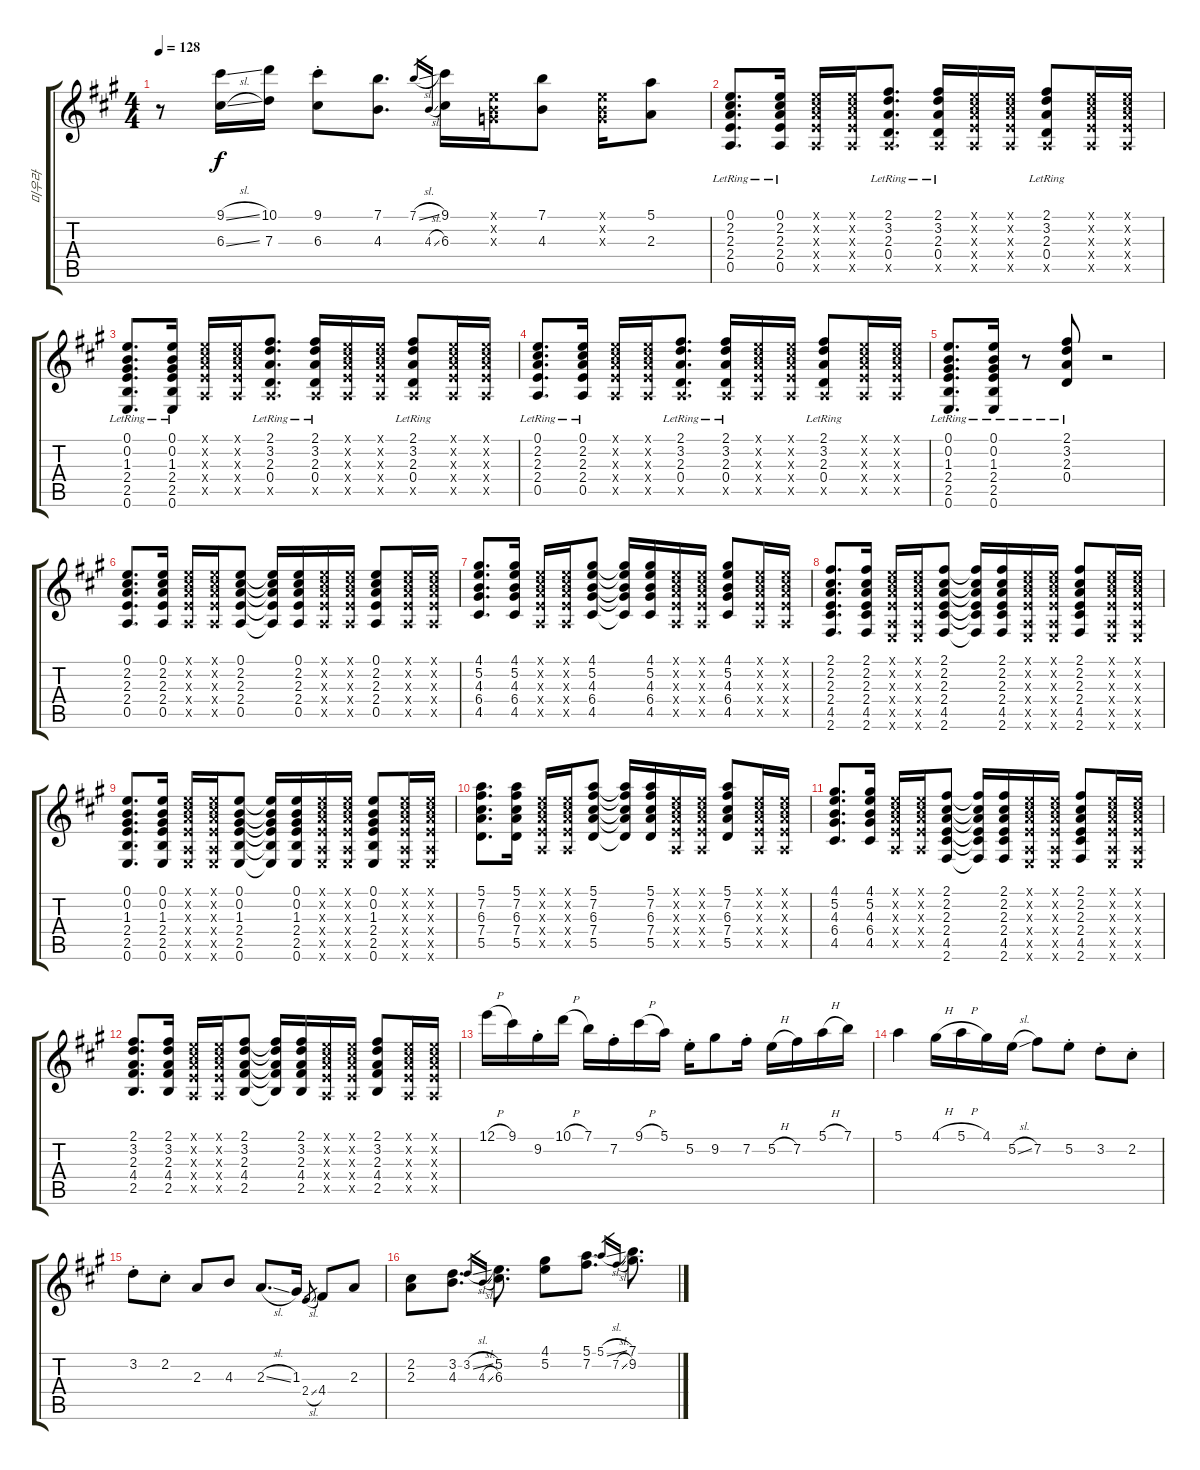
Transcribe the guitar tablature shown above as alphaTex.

\track ("미우라" "미우라") {instrument acousticguitarsteel}
\staff {score tabs}
\tuning (E4 B3 G3 D3 A2 E2) {hide}
\ts (4 4)
\tempo 128
\clef g2
\ks a
r.8{dy f} (9.1{sl} 6.3{sl}).16 (10.1 7.3).16 (9.1{st} 6.3{st}).8 (7.1 4.3).8{d} 7.1{sl}.16{gr} 4.3{sl}.16{gr} (9.1 6.3).16 (0.1{x} 0.2{x} 0.3{x}).16 (7.1 4.3).8 (0.1{x} 0.2{x} 0.3{x}).16 (5.1 2.3).8 |
(0.1{lr} 2.2{lr} 2.3{lr} 2.4{lr} 0.5{lr}).8{d} (0.1{lr} 2.2{lr} 2.3{lr} 2.4{lr} 0.5{lr}).16 (0.1{x} 2.2{x} 2.3{x} 2.4{x} 0.5{x}).16 (0.1{x} 2.2{x} 2.3{x} 2.4{x} 0.5{x}).16 (2.1{lr} 3.2{lr} 2.3{lr} 0.4{lr} 0.5{x}).8{d} (2.1{lr} 3.2{lr} 2.3{lr} 0.4{lr} 0.5{x}).16 (0.1{x} 2.2{x} 2.3{x} 2.4{x} 0.5{x}).16 (0.1{x} 2.2{x} 2.3{x} 2.4{x} 0.5{x}).16 (2.1{lr} 3.2{lr} 2.3{lr} 0.4{lr} 0.5{x}).8 (0.1{x} 2.2{x} 2.3{x} 2.4{x} 0.5{x}).16 (0.1{x} 2.2{x} 2.3{x} 2.4{x} 0.5{x}).16 |
(0.1{lr} 0.2{lr} 1.3{lr} 2.4{lr} 2.5{lr} 0.6{lr}).8{d} (0.1{lr} 0.2{lr} 1.3{lr} 2.4{lr} 2.5{lr} 0.6{lr}).16 (0.1{x} 2.2{x} 2.3{x} 2.4{x} 0.5{x}).16 (0.1{x} 2.2{x} 2.3{x} 2.4{x} 0.5{x}).16 (2.1{lr} 3.2{lr} 2.3{lr} 0.4{lr} 0.5{x}).8{d} (2.1{lr} 3.2{lr} 2.3{lr} 0.4{lr} 0.5{x}).16 (0.1{x} 2.2{x} 2.3{x} 2.4{x} 0.5{x}).16 (0.1{x} 2.2{x} 2.3{x} 2.4{x} 0.5{x}).16 (2.1{lr} 3.2{lr} 2.3{lr} 0.4{lr} 0.5{x}).8 (0.1{x} 2.2{x} 2.3{x} 2.4{x} 0.5{x}).16 (0.1{x} 2.2{x} 2.3{x} 2.4{x} 0.5{x}).16 |
(0.1{lr} 2.2{lr} 2.3{lr} 2.4{lr} 0.5{lr}).8{d} (0.1{lr} 2.2{lr} 2.3{lr} 2.4{lr} 0.5{lr}).16 (0.1{x} 2.2{x} 2.3{x} 2.4{x} 0.5{x}).16 (0.1{x} 2.2{x} 2.3{x} 2.4{x} 0.5{x}).16 (2.1{lr} 3.2{lr} 2.3{lr} 0.4{lr} 0.5{x}).8{d} (2.1{lr} 3.2{lr} 2.3{lr} 0.4{lr} 0.5{x}).16 (0.1{x} 2.2{x} 2.3{x} 2.4{x} 0.5{x}).16 (0.1{x} 2.2{x} 2.3{x} 2.4{x} 0.5{x}).16 (2.1{lr} 3.2{lr} 2.3{lr} 0.4{lr} 0.5{x}).8 (0.1{x} 2.2{x} 2.3{x} 2.4{x} 0.5{x}).16 (0.1{x} 2.2{x} 2.3{x} 2.4{x} 0.5{x}).16 |
(0.1{lr} 0.2{lr} 1.3{lr} 2.4{lr} 2.5{lr} 0.6{lr}).8{d} (0.1{lr} 0.2{lr} 1.3{lr} 2.4{lr} 2.5{lr} 0.6{lr}).16 r.8 (2.1{lr} 3.2{lr} 2.3{lr} 0.4{lr}).8 r.2 |
(0.1 2.2 2.3 2.4 0.5).8{d} (0.1 2.2 2.3 2.4 0.5).16 (0.1{x} 2.2{x} 2.3{x} 2.4{x} 0.5{x}).16 (0.1{x} 2.2{x} 2.3{x} 2.4{x} 0.5{x}).16 (0.1 2.2 2.3 2.4 0.5).8 (0.1{t} 2.2{t} 2.3{t} 2.4{t} 0.5{t}).16 (0.1 2.2 2.3 2.4 0.5).16 (0.1{x} 2.2{x} 2.3{x} 2.4{x} 0.5{x}).16 (0.1{x} 2.2{x} 2.3{x} 2.4{x} 0.5{x}).16 (0.1 2.2 2.3 2.4 0.5).8 (0.1{x} 2.2{x} 2.3{x} 2.4{x} 0.5{x}).16 (0.1{x} 2.2{x} 2.3{x} 2.4{x} 0.5{x}).16 |
(4.1 5.2 4.3 6.4 4.5).8{d} (4.1 5.2 4.3 6.4 4.5).16 (0.1{x} 2.2{x} 2.3{x} 2.4{x} 0.5{x}).16 (0.1{x} 2.2{x} 2.3{x} 2.4{x} 0.5{x}).16 (4.1 5.2 4.3 6.4 4.5).8 (4.1{t} 5.2{t} 4.3{t} 6.4{t} 4.5{t}).16 (4.1 5.2 4.3 6.4 4.5).16 (0.1{x} 2.2{x} 2.3{x} 2.4{x} 0.5{x}).16 (0.1{x} 2.2{x} 2.3{x} 2.4{x} 0.5{x}).16 (4.1 5.2 4.3 6.4 4.5).8 (0.1{x} 2.2{x} 2.3{x} 2.4{x} 0.5{x}).16 (0.1{x} 2.2{x} 2.3{x} 2.4{x} 0.5{x}).16 |
(2.1 2.2 2.3 2.4 4.5 2.6).8{d} (2.1 2.2 2.3 2.4 4.5 2.6).16 (0.1{x} 2.2{x} 2.3{x} 2.4{x} 0.5{x} 0.6{x}).16 (0.1{x} 2.2{x} 2.3{x} 2.4{x} 0.5{x} 0.6{x}).16 (2.1 2.2 2.3 2.4 4.5 2.6).8 (2.1{t} 2.2{t} 2.3{t} 2.4{t} 4.5{t} 2.6{t}).16 (2.1 2.2 2.3 2.4 4.5 2.6).16 (0.1{x} 2.2{x} 2.3{x} 2.4{x} 0.5{x} 0.6{x}).16 (0.1{x} 2.2{x} 2.3{x} 2.4{x} 0.5{x} 0.6{x}).16 (2.1 2.2 2.3 2.4 4.5 2.6).8 (0.1{x} 2.2{x} 2.3{x} 2.4{x} 0.5{x} 0.6{x}).16 (0.1{x} 2.2{x} 2.3{x} 2.4{x} 0.5{x} 0.6{x}).16 |
(0.1 0.2 1.3 2.4 2.5 0.6).8{d} (0.1 0.2 1.3 2.4 2.5 0.6).16 (0.1{x} 2.2{x} 2.3{x} 2.4{x} 0.5{x} 0.6{x}).16 (0.1{x} 2.2{x} 2.3{x} 2.4{x} 0.5{x} 0.6{x}).16 (0.1 0.2 1.3 2.4 2.5 0.6).8 (0.1{t} 0.2{t} 1.3{t} 2.4{t} 2.5{t} 0.6{t}).16 (0.1 0.2 1.3 2.4 2.5 0.6).16 (0.1{x} 2.2{x} 2.3{x} 2.4{x} 0.5{x} 0.6{x}).16 (0.1{x} 2.2{x} 2.3{x} 2.4{x} 0.5{x} 0.6{x}).16 (0.1 0.2 1.3 2.4 2.5 0.6).8 (0.1{x} 2.2{x} 2.3{x} 2.4{x} 0.5{x} 0.6{x}).16 (0.1{x} 2.2{x} 2.3{x} 2.4{x} 0.5{x} 0.6{x}).16 |
(5.1 7.2 6.3 7.4 5.5).8{d} (5.1 7.2 6.3 7.4 5.5).16 (0.1{x} 2.2{x} 2.3{x} 2.4{x} 0.5{x}).16 (0.1{x} 2.2{x} 2.3{x} 2.4{x} 0.5{x}).16 (5.1 7.2 6.3 7.4 5.5).8 (5.1{t} 7.2{t} 6.3{t} 7.4{t} 5.5{t}).16 (5.1 7.2 6.3 7.4 5.5).16 (0.1{x} 2.2{x} 2.3{x} 2.4{x} 0.5{x}).16 (0.1{x} 2.2{x} 2.3{x} 2.4{x} 0.5{x}).16 (5.1 7.2 6.3 7.4 5.5).8 (0.1{x} 2.2{x} 2.3{x} 2.4{x} 0.5{x}).16 (0.1{x} 2.2{x} 2.3{x} 2.4{x} 0.5{x}).16 |
(4.1 5.2 4.3 6.4 4.5).8{d} (4.1 5.2 4.3 6.4 4.5).16 (0.1{x} 2.2{x} 2.3{x} 2.4{x} 0.5{x}).16 (0.1{x} 2.2{x} 2.3{x} 2.4{x} 0.5{x}).16 (2.1 2.2 2.3 2.4 4.5 2.6).8 (2.1{t} 2.2{t} 2.3{t} 2.4{t} 4.5{t} 2.6{t}).16 (2.1 2.2 2.3 2.4 4.5 2.6).16 (0.1{x} 2.2{x} 2.3{x} 2.4{x} 0.5{x} 0.6{x}).16 (0.1{x} 2.2{x} 2.3{x} 2.4{x} 0.5{x} 0.6{x}).16 (2.1 2.2 2.3 2.4 4.5 2.6).8 (0.1{x} 2.2{x} 2.3{x} 2.4{x} 0.5{x} 0.6{x}).16 (0.1{x} 2.2{x} 2.3{x} 2.4{x} 0.5{x} 0.6{x}).16 |
(2.1 3.2 2.3 4.4 2.5).8{d} (2.1 3.2 2.3 4.4 2.5).16 (0.1{x} 2.2{x} 2.3{x} 2.4{x} 0.5{x}).16 (0.1{x} 2.2{x} 2.3{x} 2.4{x} 0.5{x}).16 (2.1 3.2 2.3 4.4 2.5).8 (2.1{t} 3.2{t} 2.3{t} 4.4{t} 2.5{t}).16 (2.1 3.2 2.3 4.4 2.5).16 (0.1{x} 2.2{x} 2.3{x} 2.4{x} 0.5{x}).16 (0.1{x} 2.2{x} 2.3{x} 2.4{x} 0.5{x}).16 (2.1 3.2 2.3 4.4 2.5).8 (0.1{x} 2.2{x} 2.3{x} 2.4{x} 0.5{x}).16 (0.1{x} 2.2{x} 2.3{x} 2.4{x} 0.5{x}).16 |
12.1{h}.16 9.1.16 9.2{st}.16 10.1{h}.16 7.1.16 7.2{st}.16 9.1{h}.16 5.1.16 5.2{st}.16 9.2.8 7.2{st}.16 5.2{h}.16 7.2.16 5.1{h}.16 7.1.16 |
5.1.4 4.1{h}.16 5.1{h}.16 4.1.16 5.2{sl}.16 7.2.8 5.2{st}.8 3.2{st}.8 2.2{st}.8 |
3.2{st}.8 2.2{st}.8 2.3.8 4.3.8 2.3{sl}.8{d} 1.3.16 2.4{sl}.8{gr} 4.4.8 2.3.8 |
(2.2 2.3).8 (3.2 4.3).8{d} 3.2{sl}.16{gr} 4.3{sl}.16{gr} (5.2 6.3).8{d} (4.1 5.2).8 (5.1 7.2).8{d} 5.1{sl}.16{gr} 7.2{sl}.16{gr} (7.1 9.2).8{d}
